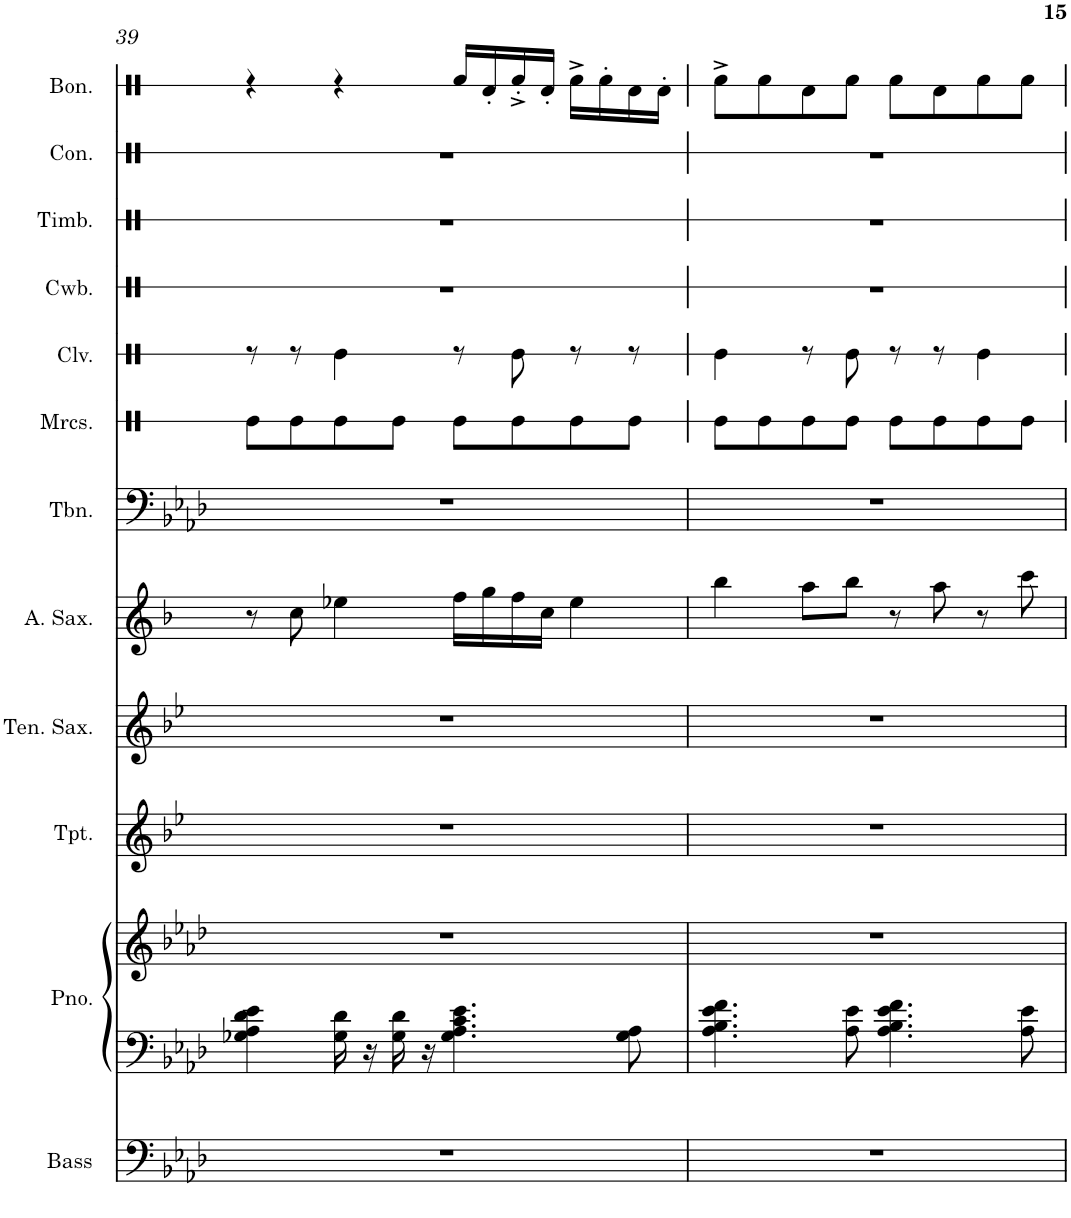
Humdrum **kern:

**kern	**kern	**kern	**kern	**kern	**kern	**kern	**kern	**kern	**kern	**kern	**kern	**kern
*part12	*part11	*part11	*part10	*part9	*part8	*part7	*part6	*part5	*part4	*part3	*part2	*part1
*staff13	*staff12	*staff11	*staff10	*staff9	*staff8	*staff7	*staff6	*staff5	*staff4	*staff3	*staff2	*staff1
*I"4-string Bass Guitar	*I"Piano	*	*I"Trumpet in Bb	*I"Tenor Saxophone	*I"Alto Saxophone	*I"Trombone	*I"Maracas	*I"Claves	*I"Cowbell	*I"Timbales	*I"Congas	*I"Bongos
*I'Bass	*I'Pno.	*	*I'Tpt.	*I'Ten. Sax.	*I'A. Sax.	*I'Tbn.	*I'Mrcs.	*I'Clv.	*I'Cwb.	*I'Timb.	*I'Con.	*I'Bon.
!!LO:PB:g=z
*clefF4	*clefF4	*clefG2	*clefG2	*clefG2	*clefG2	*clefF4	*clefX	*clefX	*clefX	*clefX	*clefX	*clefX
*Trd7c12	*	*	*Trd1c2	*Trd8c14	*Trd5c9	*	*	*	*	*	*	*
*k[b-e-a-d-]	*k[b-e-a-d-]	*k[b-e-a-d-]	*k[b-e-]	*k[b-e-]	*k[b-]	*k[b-e-a-d-]	*k[]	*k[]	*k[]	*k[]	*k[]	*k[]
*M4/4	*M4/4	*M4/4	*M4/4	*M4/4	*M4/4	*M4/4	*M4/4	*M4/4	*M4/4	*M4/4	*M4/4	*M4/4
=39	=39	=39	=39	=39	=39	=39	=39	=39	=39	=39	=39	=39
1r	4G-X\ 4A-\ 4d-\ 4e-\	1r	1r	1r	8r	1r	8Re\L	8r	1r	1r	1r	4r
.	.	.	.	.	8cc\	.	8Re\	8r	.	.	.	.
.	16G-\ 16d-\	.	.	.	4ee-X\	.	8Re\	4Re\	.	.	.	4r
.	16r	.	.	.	.	.	.	.	.	.	.	.
.	16G-\ 16d-\	.	.	.	.	.	8Re\J	.	.	.	.	.
.	16r	.	.	.	.	.	.	.	.	.	.	.
.	4.G-\ 4.A-\ 4.c\ 4.e-\	.	.	.	16ff\LL	.	8Re\L	8r	.	.	.	16Rf/LL
.	.	.	.	.	16gg\	.	.	.	.	.	.	16Rd'/
.	.	.	.	.	16ff\	.	8Re\	8Re\	.	.	.	16Rf'^/
.	.	.	.	.	16cc\JJ	.	.	.	.	.	.	16Rd'/JJ
.	.	.	.	.	4ee-\	.	8Re\	8r	.	.	.	16Rf^\LL
.	.	.	.	.	.	.	.	.	.	.	.	16Rf'\
.	8G-\ 8A-\	.	.	.	.	.	8Re\J	8r	.	.	.	16Rd\
.	.	.	.	.	.	.	.	.	.	.	.	16Rd'\JJ
=40	=40	=40	=40	=40	=40	=40	=40	=40	=40	=40	=40	=40
1r	4.A-\ 4.B-\ 4.e-\ 4.f\	1r	1r	1r	4bb-\	1r	8Re\L	4Re\	1r	1r	1r	8Rf^\L
.	.	.	.	.	.	.	8Re\	.	.	.	.	8Rf\
.	.	.	.	.	8aa\L	.	8Re\	8r	.	.	.	8Rd\
.	8A-\ 8e-\	.	.	.	8bb-\J	.	8Re\J	8Re\	.	.	.	8Rf\J
.	4.A-\ 4.B-\ 4.e-\ 4.f\	.	.	.	8r	.	8Re\L	8r	.	.	.	8Rf\L
.	.	.	.	.	8aa\	.	8Re\	8r	.	.	.	8Rd\
.	.	.	.	.	8r	.	8Re\	4Re\	.	.	.	8Rf\
.	8A-\ 8e-\	.	.	.	8ccc\	.	8Re\J	.	.	.	.	8Rf\J
=	=	=	=	=	=	=	=	=	=	=	=	=
*-	*-	*-	*-	*-	*-	*-	*-	*-	*-	*-	*-	*-
